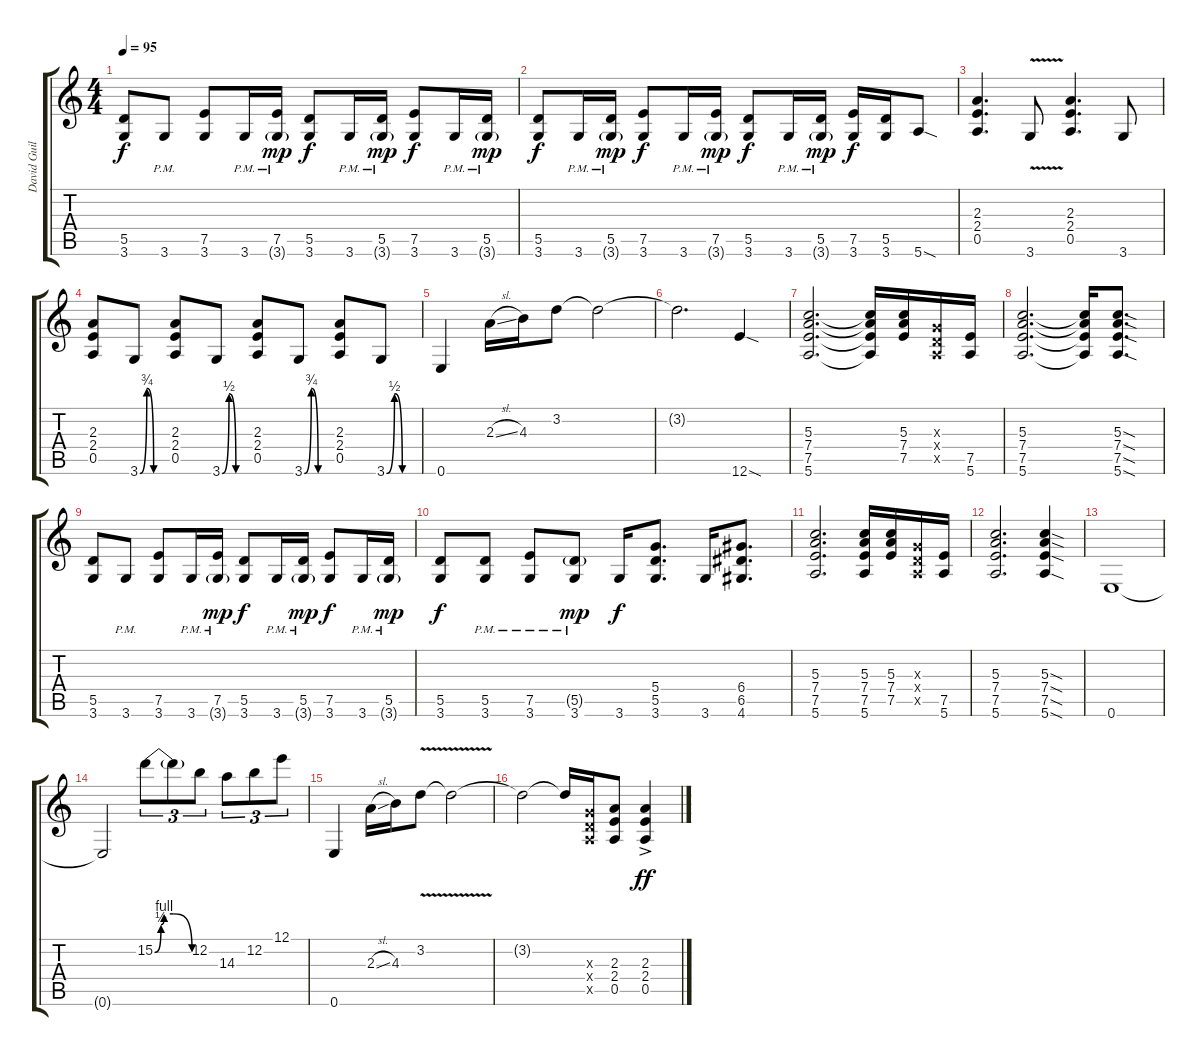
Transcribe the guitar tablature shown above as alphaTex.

\track ("David Guilmour" "David Guil") {instrument distortionguitar}
\staff {score tabs}
\tuning (E4 B3 G3 D3 A2 E2) {hide}
\ts (4 4)
\tempo 95
\clef g2
\ks c
(5.5 3.6).8{dy f} 3.6{pm}.8 (7.5 3.6).8 3.6{pm}.16 (7.5{pm} 3.6{g pm}).16{dy mp} (5.5 3.6).8{dy f} 3.6{pm}.16 (5.5{pm} 3.6{g pm}).16{dy mp} (7.5 3.6).8{dy f} 3.6{pm}.16 (5.5{pm} 3.6{g pm}).16{dy mp} |
(5.5 3.6).8{dy f} 3.6{pm}.16 (5.5{pm} 3.6{g pm}).16{dy mp} (7.5 3.6).8{dy f} 3.6{pm}.16 (7.5{pm} 3.6{g pm}).16{dy mp} (5.5 3.6).8{dy f} 3.6{pm}.16 (5.5{pm} 3.6{g pm}).16{dy mp} (7.5 3.6).16{dy f} (5.5 3.6).16 5.6{sod}.8 |
(2.3 2.4 0.5).4{d} 3.6{v}.8 (2.3 2.4 0.5).4{d} 3.6.8 |
(2.3 2.4 0.5).8 3.6{be (custom 0 0 15 3 30 0 60 0)}.8 (2.3 2.4 0.5).8 3.6{be (custom 0 0 15 2 30 0 60 0)}.8 (2.3 2.4 0.5).8 3.6{be (custom 0 0 15 3 30 0 60 0)}.8 (2.3 2.4 0.5).8 3.6{be (custom 0 0 15 2 30 0 60 0)}.8 |
0.6.4{volume 13} 2.3{sl}.16 4.3.16 3.2.8 3.2{t}.2 |
3.2{t}.2{d} 12.6{sod}.4 |
(5.3 7.4 7.5 5.6).2{d} (5.3{t} 7.4{t} 7.5{t} 5.6{t}).16 (5.3 7.4 7.5).16 (0.3{x} 0.4{x} 0.5{x}).16 (7.5 5.6).16 |
(5.3 7.4 7.5 5.6).2{d} (5.3{t} 7.4{t} 7.5{t} 5.6{t}).16 (5.3{sod} 7.4{sod} 7.5{sod} 5.6{sod}).8{d} |
(5.5 3.6).8 3.6{pm}.8 (7.5 3.6).8 3.6{pm}.16 (7.5{pm} 3.6{g pm}).16{dy mp} (5.5 3.6).8{dy f} 3.6{pm}.16 (5.5{pm} 3.6{g pm}).16{dy mp} (7.5 3.6).8{dy f} 3.6{pm}.16 (5.5{pm} 3.6{g pm}).16{dy mp} |
(5.5 3.6).8{dy f} (5.5{pm} 3.6{pm}).8 (7.5{pm} 3.6{pm}).8 (5.5{g pm} 3.6{pm}).8{dy mp} 3.6.16{dy f} (5.4 5.5 3.6).8{d} 3.6.16 (6.4 6.5 4.6).8{d} |
(5.3 7.4 7.5 5.6).2{d} (5.3 7.4 7.5 5.6).16 (5.3 7.4 7.5).16 (0.3{x} 0.4{x} 0.5{x}).16 (7.5 5.6).16 |
(5.3 7.4 7.5 5.6).2{d} (5.3{sod} 7.4{sod} 7.5{sod} 5.6{sod}).4 |
0.6.1 |
0.6{t}.2 15.2{be (custom 0 0 10 2 15 4 30 4 60 0)}.8{tu (3 2)} 15.2{t}.8{tu (3 2)} 12.2.8{tu (3 2)} 14.3.8{tu (3 2)} 12.2.8{tu (3 2)} 12.1.8{tu (3 2)} |
0.6.4 2.3{sl}.16 4.3.16 3.2{v}.8 3.2{t}.2 |
3.2{t}.2 3.2{t}.16 (0.3{x} 0.4{x} 0.5{x}).16 (2.3 2.4 0.5).8 (2.3{ac} 2.4{ac} 0.5{ac}).4{dy ff}
